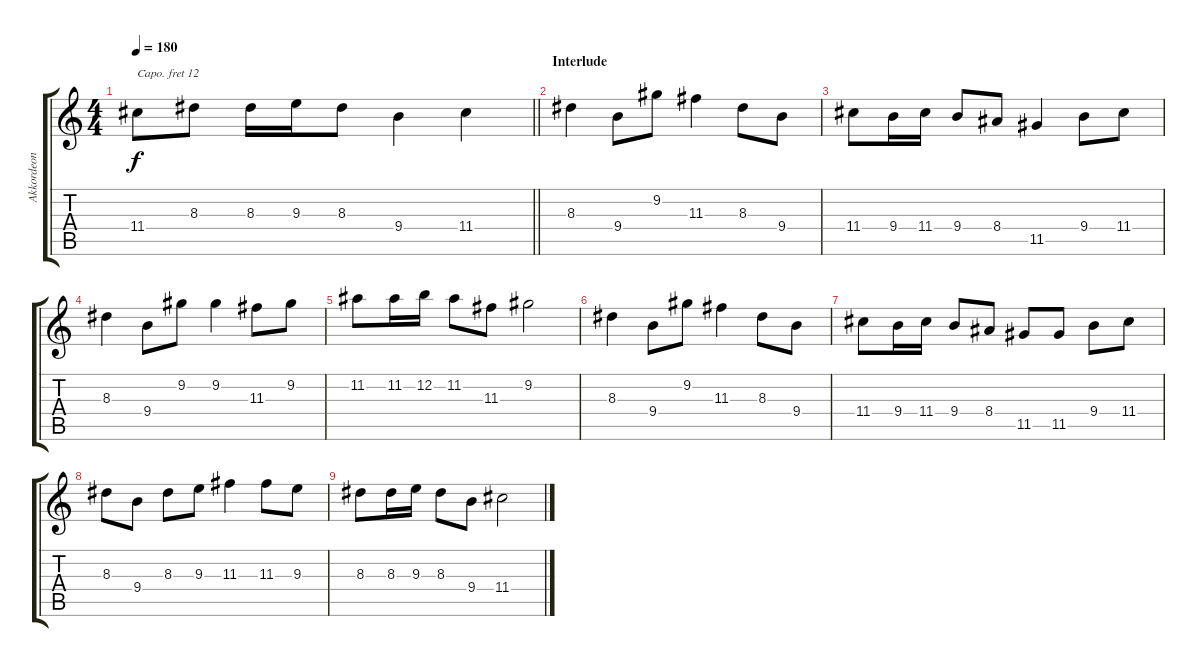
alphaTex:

\track ("Akkordeon" "Akkordeon") {instrument accordion}
\staff {score tabs}
\capo 12
\tuning (E4 B3 G3 D3 A2 E2) {hide}
\ts (4 4)
\tempo 180
\clef g2
\barLineRight lightlight
\ks c
11.4.8{dy f} 8.3.8 8.3.16 9.3.16 8.3.8 9.4.4 11.4.4 |
\section ("" "Interlude")
8.3.4 9.4.8 9.2.8 11.3.4 8.3.8 9.4.8 |
11.4.8 9.4.16 11.4.16 9.4.8 8.4.8 11.5.4 9.4.8 11.4.8 |
8.3.4 9.4.8 9.2.8 9.2.4 11.3.8 9.2.8 |
11.2.8 11.2.16 12.2.16 11.2.8 11.3.8 9.2.2 |
8.3.4 9.4.8 9.2.8 11.3.4 8.3.8 9.4.8 |
11.4.8 9.4.16 11.4.16 9.4.8 8.4.8 11.5.8 11.5.8 9.4.8 11.4.8 |
8.3.8 9.4.8 8.3.8 9.3.8 11.3.4 11.3.8 9.3.8 |
8.3.8 8.3.16 9.3.16 8.3.8 9.4.8 11.4.2
